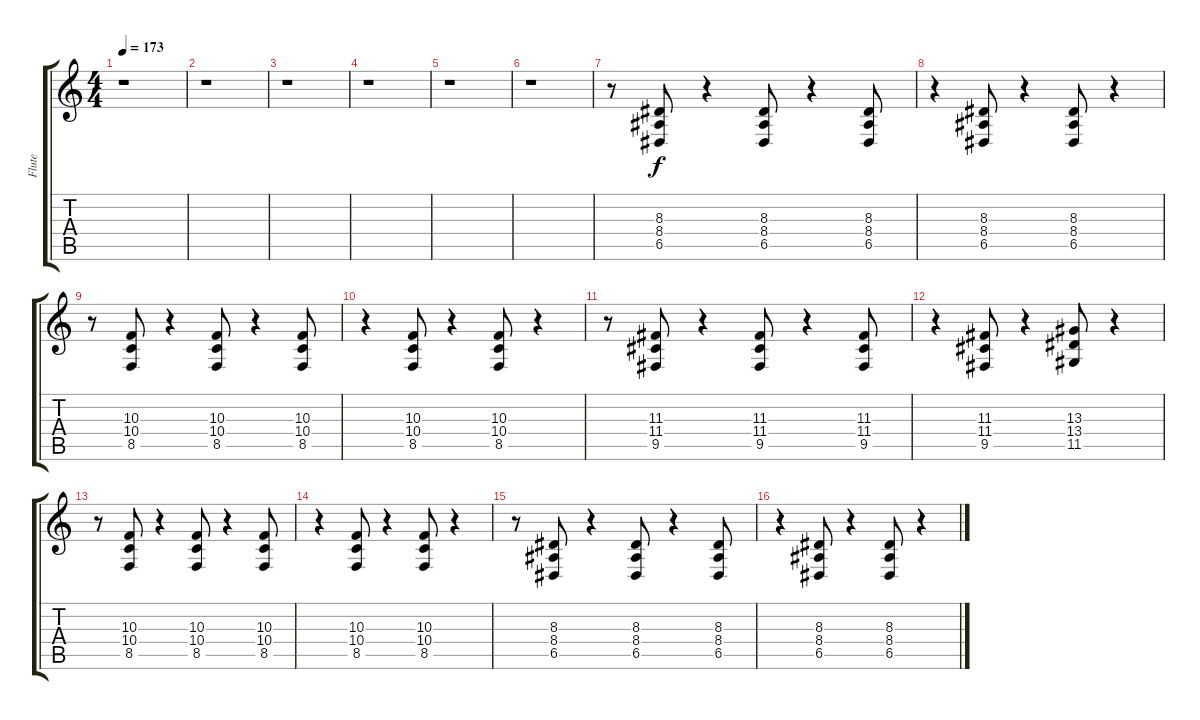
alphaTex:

\track ("Flute" "Flute") {instrument recorder}
\staff {score tabs}
\tuning (E4 B3 G3 D3 A2 E2) {hide}
\ts (4 4)
\tempo 173
\clef g2
\ks c
r.1{dy f} |
r.1 |
r.1 |
r.1 |
r.1 |
r.1 |
r.8 (8.3 8.4 6.5).8{volume 15 balance 13 instrument fx8scifi} r.4 (8.3 8.4 6.5).8 r.4 (8.3 8.4 6.5).8 |
r.4 (8.3 8.4 6.5).8 r.4 (8.3 8.4 6.5).8 r.4 |
r.8 (10.3 10.4 8.5).8 r.4 (10.3 10.4 8.5).8 r.4 (10.3 10.4 8.5).8 |
r.4 (10.3 10.4 8.5).8 r.4 (10.3 10.4 8.5).8 r.4 |
r.8 (11.3 11.4 9.5).8 r.4 (11.3 11.4 9.5).8 r.4 (11.3 11.4 9.5).8 |
r.4 (11.3 11.4 9.5).8 r.4 (13.3 13.4 11.5).8 r.4 |
r.8 (10.3 10.4 8.5).8 r.4 (10.3 10.4 8.5).8 r.4 (10.3 10.4 8.5).8 |
r.4 (10.3 10.4 8.5).8 r.4 (10.3 10.4 8.5).8 r.4 |
r.8 (8.3 8.4 6.5).8 r.4 (8.3 8.4 6.5).8 r.4 (8.3 8.4 6.5).8 |
r.4 (8.3 8.4 6.5).8 r.4 (8.3 8.4 6.5).8 r.4
